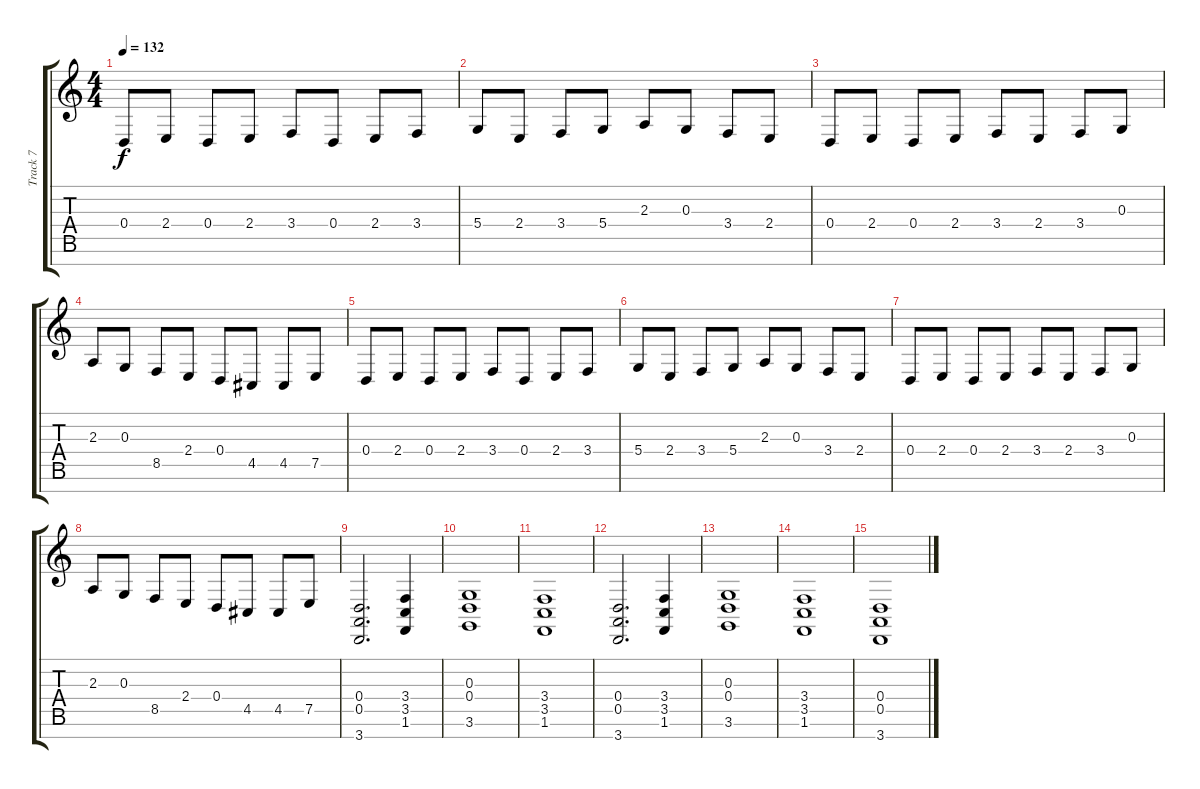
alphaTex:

\track ("Track 7" "Track 7") {instrument churchorgan}
\staff {score tabs}
\tuning (E4 B3 G3 D3 A2 E2 B1) {hide}
\ts (4 4)
\tempo 132
\clef g2
\ks c
0.4.8{dy f} 2.4.8 0.4.8 2.4.8 3.4.8 0.4.8 2.4.8 3.4.8 |
5.4.8 2.4.8 3.4.8 5.4.8 2.3.8 0.3.8 3.4.8 2.4.8 |
0.4.8 2.4.8 0.4.8 2.4.8 3.4.8 2.4.8 3.4.8 0.3.8 |
2.3.8 0.3.8 8.5.8 2.4.8 0.4.8 4.5.8 4.5.8 7.5.8 |
0.4.8 2.4.8 0.4.8 2.4.8 3.4.8 0.4.8 2.4.8 3.4.8 |
5.4.8 2.4.8 3.4.8 5.4.8 2.3.8 0.3.8 3.4.8 2.4.8 |
0.4.8 2.4.8 0.4.8 2.4.8 3.4.8 2.4.8 3.4.8 0.3.8 |
2.3.8 0.3.8 8.5.8 2.4.8 0.4.8 4.5.8 4.5.8 7.5.8 |
(0.4 0.5 3.7).2{d} (3.4 3.5 1.6).4 |
(0.3 0.4 3.6).1 |
(3.4 3.5 1.6).1 |
(0.4 0.5 3.7).2{d} (3.4 3.5 1.6).4 |
(0.3 0.4 3.6).1 |
(3.4 3.5 1.6).1 |
(0.4 0.5 3.7).1
